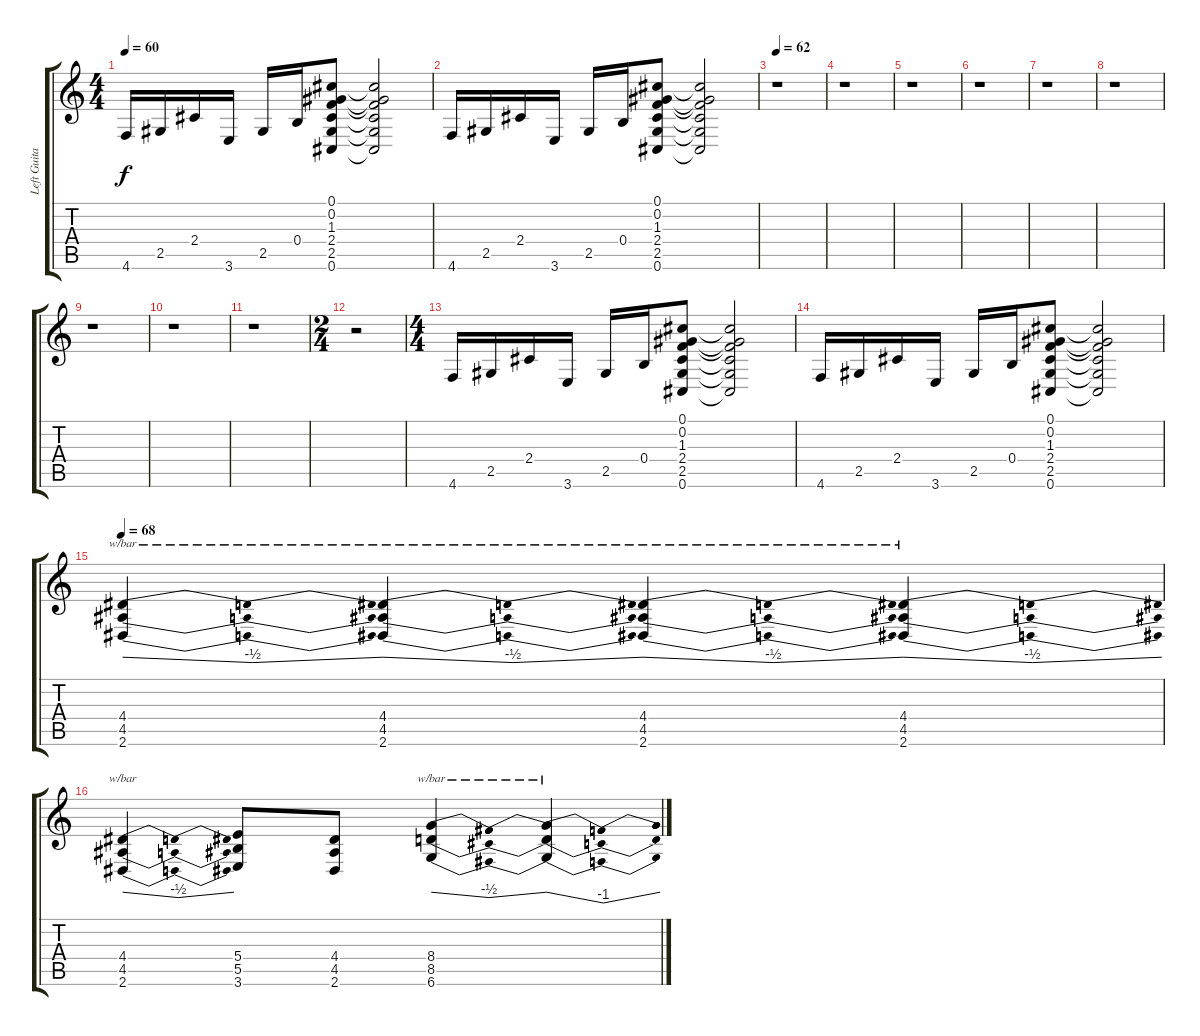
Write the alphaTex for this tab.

\track ("Left Guitar" "Left Guita") {instrument distortionguitar}
\staff {score tabs}
\tuning (Db4 Ab3 E3 B2 Gb2 Db2) {hide}
\ts (4 4)
\tempo 60
\clef g2
\ks c
4.6.16{dy f} 2.5.16 2.4.16 3.6.16 2.5.16 0.4.16 (0.1 0.2 1.3 2.4 2.5 0.6).8 (0.1{t} 0.2{t} 1.3{t} 2.4{t} 2.5{t} 0.6{t}).2 |
4.6.16 2.5.16 2.4.16 3.6.16 2.5.16 0.4.16 (0.1 0.2 1.3 2.4 2.5 0.6).8 (0.1{t} 0.2{t} 1.3{t} 2.4{t} 2.5{t} 0.6{t}).2 |
\tempo 62
r.1 |
r.1 |
r.1 |
r.1 |
r.1 |
r.1 |
r.1 |
r.1 |
r.1 |
\ts (2 4)
r.2 |
\ts (4 4)
4.6.16 2.5.16 2.4.16 3.6.16 2.5.16 0.4.16 (0.1 0.2 1.3 2.4 2.5 0.6).8 (0.1{t} 0.2{t} 1.3{t} 2.4{t} 2.5{t} 0.6{t}).2 |
4.6.16 2.5.16 2.4.16 3.6.16 2.5.16 0.4.16 (0.1 0.2 1.3 2.4 2.5 0.6).8 (0.1{t} 0.2{t} 1.3{t} 2.4{t} 2.5{t} 0.6{t}).2 |
\tempo 68
(4.4 4.5 2.6).4{tbe (dip default 0 0 30 -2 60 0)} (4.4 4.5 2.6).4{tbe (dip default 0 0 30 -2 60 0)} (4.4 4.5 2.6).4{tbe (dip default 0 0 30 -2 60 0)} (4.4 4.5 2.6).4{tbe (dip default 0 0 30 -2 60 0)} |
(4.4 4.5 2.6).4{tbe (dip default 0 0 30 -2 60 0)} (5.4 5.5 3.6).8 (4.4 4.5 2.6).8 (8.4 8.5 6.6).4{tbe (dip default 0 0 30 -2 60 0)} (8.4{t} 8.5{t} 6.6{t}).4{tbe (dip default 0 0 30 -4 60 0)}
